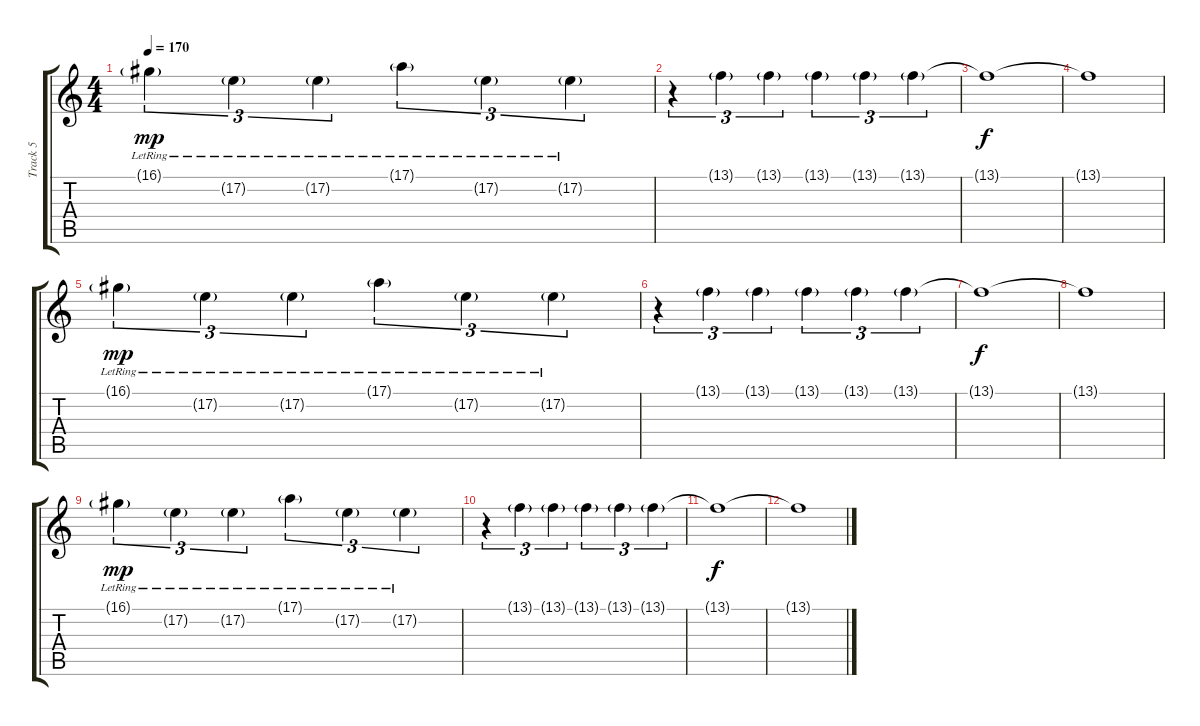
\track ("Track 5" "Track 5") {instrument electricpiano1}
\staff {score tabs}
\tuning (E4 B3 G3 D3 A2 D2) {hide}
\ts (4 4)
\tempo 170
\clef g2
\ks c
16.1{g lr}.4{tu (3 2) dy mp} 17.2{g lr}.4{tu (3 2)} 17.2{g lr}.4{tu (3 2)} 17.1{g lr}.4{tu (3 2)} 17.2{g lr}.4{tu (3 2)} 17.2{g lr}.4{tu (3 2)} |
r.4{tu (3 2)} 13.1{g}.4{tu (3 2)} 13.1{g}.4{tu (3 2)} 13.1{g}.4{tu (3 2)} 13.1{g}.4{tu (3 2)} 13.1{g}.4{tu (3 2)} |
13.1{t}.1{dy f} |
13.1{t}.1 |
16.1{g lr}.4{tu (3 2) dy mp} 17.2{g lr}.4{tu (3 2)} 17.2{g lr}.4{tu (3 2)} 17.1{g lr}.4{tu (3 2)} 17.2{g lr}.4{tu (3 2)} 17.2{g lr}.4{tu (3 2)} |
r.4{tu (3 2) instrument electricpiano1} 13.1{g}.4{tu (3 2)} 13.1{g}.4{tu (3 2)} 13.1{g}.4{tu (3 2)} 13.1{g}.4{tu (3 2)} 13.1{g}.4{tu (3 2)} |
13.1{t}.1{dy f} |
13.1{t}.1 |
16.1{g lr}.4{tu (3 2) dy mp} 17.2{g lr}.4{tu (3 2)} 17.2{g lr}.4{tu (3 2)} 17.1{g lr}.4{tu (3 2)} 17.2{g lr}.4{tu (3 2)} 17.2{g lr}.4{tu (3 2)} |
r.4{tu (3 2)} 13.1{g}.4{tu (3 2)} 13.1{g}.4{tu (3 2)} 13.1{g}.4{tu (3 2)} 13.1{g}.4{tu (3 2)} 13.1{g}.4{tu (3 2)} |
13.1{t}.1{dy f} |
13.1{t}.1
